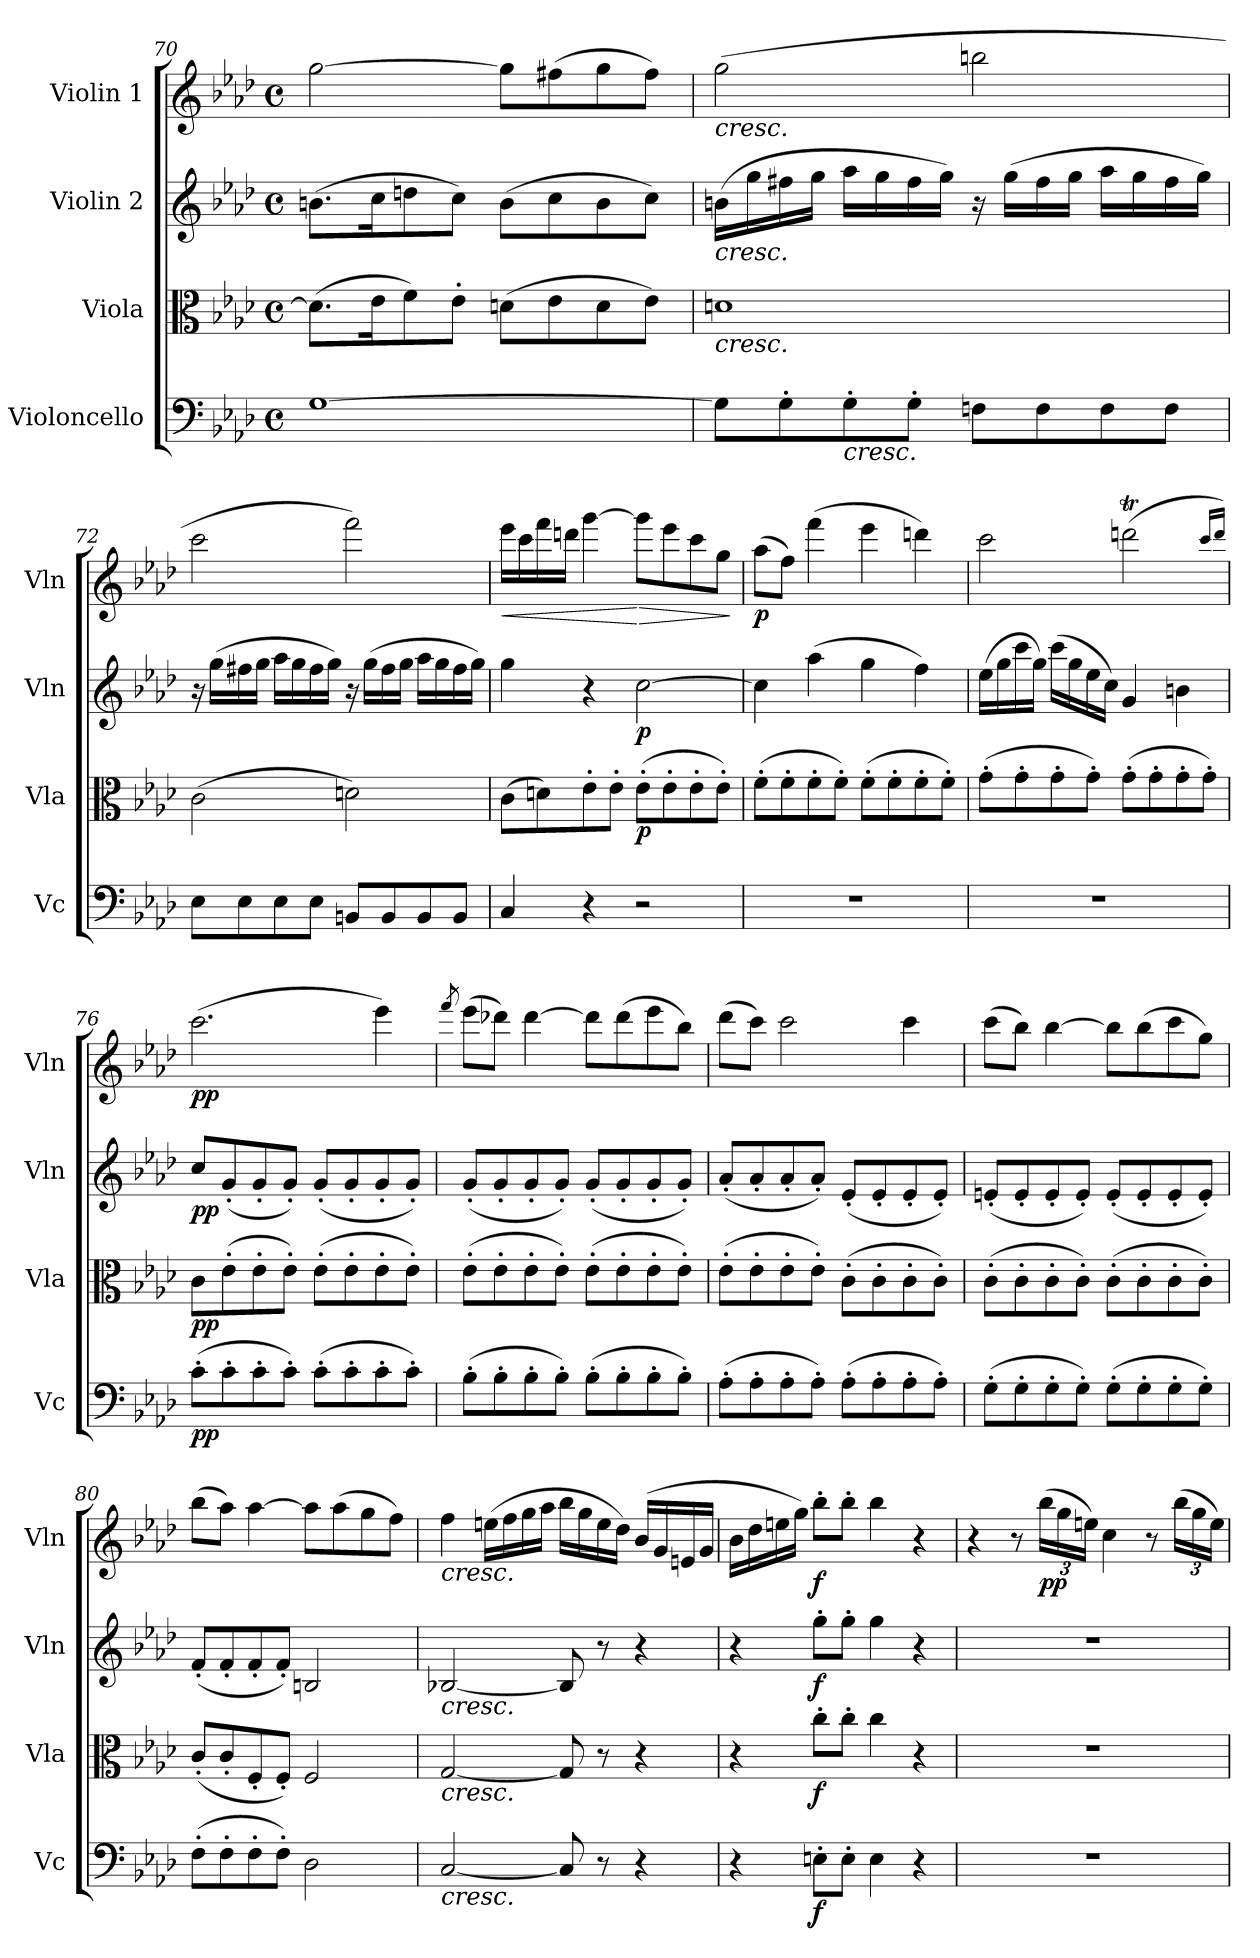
**kern	**dynam	**kern	**dynam	**kern	**dynam	**kern	**dynam
*part4	*part4	*part3	*part3	*part2	*part2	*part1	*part1
*staff4	*staff4	*staff3	*staff3	*staff2	*staff2	*staff1	*staff1
*I"Violoncello	*	*I"Viola	*	*I"Violin 2	*	*I"Violin 1	*
*I'Vc	*	*I'Vla	*	*I'Vln	*	*I'Vln	*
*clefF4	*	*clefC3	*	*clefG2	*	*clefG2	*
*k[b-e-a-d-]	*	*k[b-e-a-d-]	*	*k[b-e-a-d-]	*	*k[b-e-a-d-]	*
*M4/4	*	*M4/4	*	*M4/4	*	*M4/4	*
*met(c)	*	*met(c)	*	*met(c)	*	*met(c)	*
=70	=70	=70	=70	=70	=70	=70	=70
[1G	.	(8.d\L]	.	(8.bn\L	.	[2gg\	.
.	.	16e-\K	.	16cc\K	.	.	.
.	.	8f\)	.	8ddn\	.	.	.
.	.	8e-'\J	.	8cc\J)	.	.	.
.	.	(8dn\L	.	(8b\L	.	8gg\L]	.
.	.	8e-\	.	8cc\	.	(8ff#X\	.
.	.	8d\	.	8b\	.	8gg\	.
.	.	8e-\J)	.	8cc\J)	.	8ff#\J)	.
!!LO:LB:g=z
=71	=71	=71	=71	=71	=71	=71	=71
!	!	!	!	!	!	!LO:TX:b:i:t=cresc.	!
!	!	!	!	!LO:TX:b:i:t=cresc.	!	!	!
!	!	!LO:TX:b:i:t=cresc.	!	!	!	!	!
8G\L]	.	1dn	.	(16bn\LL	.	(2gg\	.
.	.	.	.	16gg\	.	.	.
8G'\	.	.	.	16ff#X\	.	.	.
.	.	.	.	16gg\JJ	.	.	.
!LO:TX:b:i:t=cresc.	!	!	!	!	!	!	!
8G'\	.	.	.	16aa-\LL	.	.	.
.	.	.	.	16gg\	.	.	.
8G'\J	.	.	.	16ff#\	.	.	.
.	.	.	.	16gg\JJ)	.	.	.
8Fn\L	.	.	.	16r	.	2bbn\	.
.	.	.	.	(16gg\LL	.	.	.
8F\	.	.	.	16ff#\	.	.	.
.	.	.	.	16gg\JJ	.	.	.
8F\	.	.	.	16aa-\LL	.	.	.
.	.	.	.	16gg\	.	.	.
8F\J	.	.	.	16ff#\	.	.	.
.	.	.	.	16gg\JJ)	.	.	.
!!LO:LB:g=z
=72	=72	=72	=72	=72	=72	=72	=72
8E-\L	.	(2c\	.	16r	.	2ccc\	.
.	.	.	.	(16gg\LL	.	.	.
8E-\	.	.	.	16ff#X\	.	.	.
.	.	.	.	16gg\JJ	.	.	.
8E-\	.	.	.	16aa-\LL	.	.	.
.	.	.	.	16gg\	.	.	.
8E-\J	.	.	.	16ff#\	.	.	.
.	.	.	.	16gg\JJ)	.	.	.
8BBn/L	.	2dn\)	.	16r	.	2fff\)	.
.	.	.	.	(16gg\LL	.	.	.
8BB/	.	.	.	16ff#\	.	.	.
.	.	.	.	16gg\JJ	.	.	.
8BB/	.	.	.	16aa-\LL	.	.	.
.	.	.	.	16gg\	.	.	.
8BB/J	.	.	.	16ff#\	.	.	.
.	.	.	.	16gg\JJ)	.	.	.
=73	=73	=73	=73	=73	=73	=73	=73
!	!	!	!	!	!	!	!LO:HP:b
4C/	.	(8c\L	.	4gg\	.	16eee-\LL	<
.	.	.	.	.	.	16ccc\	.
.	.	8dn\)	.	.	.	16fff\	.
.	.	.	.	.	.	16dddn\JJ	.
4r	.	8e-'\	.	4r	.	[4ggg\	.
.	.	8e-'\J	.	.	.	.	.
!	!	!	!LO:DY:b	!	!LO:DY:b	!	!LO:HP:n=1:b
2r	.	(8e-'\L	p	[2cc\	p	8ggg\L]	[ >
.	.	8e-'\	.	.	.	8eee-\	.
.	.	8e-'\	.	.	.	8ccc\	.
.	.	8e-'\J)	.	.	.	8gg\J	.
.	.	.	.	.	.	.	]
=74	=74	=74	=74	=74	=74	=74	=74
!	!	!	!	!	!	!	!LO:DY:b
1r	.	(8f'\L	.	4cc\]	.	(8aa-\L	p
.	.	8f'\	.	.	.	8ff\J)	.
.	.	8f'\	.	(4aa-\	.	(4fff\	.
.	.	8f'\J)	.	.	.	.	.
.	.	(8f'\L	.	4gg\	.	4eee-\	.
.	.	8f'\	.	.	.	.	.
.	.	8f'\	.	4ff\)	.	4dddn\)	.
.	.	8f'\J)	.	.	.	.	.
!!LO:PB:g=z
=75	=75	=75	=75	=75	=75	=75	=75
1r	.	(8g'\L	.	(16ee-\LL	.	2ccc\	.
.	.	.	.	16gg\	.	.	.
.	.	8g'\	.	16ccc\	.	.	.
.	.	.	.	16gg\JJ)	.	.	.
.	.	8g'\	.	(16ccc\LL	.	.	.
.	.	.	.	16gg\	.	.	.
.	.	8g'\J)	.	16ee-\	.	.	.
.	.	.	.	16cc\JJ)	.	.	.
.	.	(8g'\L	.	4g/	.	(2dddnt\	.
.	.	8g'\	.	.	.	.	.
.	.	8g'\	.	4bn\	.	.	.
.	.	8g'\J)	.	.	.	.	.
.	.	.	.	.	.	16qccc/LL	.
.	.	.	.	.	.	16qddd/JJ)	.
!!LO:LB:g=z
=76	=76	=76	=76	=76	=76	=76	=76
!	!LO:DY:b	!	!LO:DY:b	!	!LO:DY:b	!	!LO:DY:b
(8c'\L	pp	8c\L	pp	8cc/L	pp	(2.ccc\	pp
8c'\	.	(8e-'\	.	(8g'/	.	.	.
8c'\	.	8e-'\	.	8g'/	.	.	.
8c'\J)	.	8e-'\J)	.	8g'/J)	.	.	.
(8c'\L	.	(8e-'\L	.	(8g'/L	.	.	.
8c'\	.	8e-'\	.	8g'/	.	.	.
8c'\	.	8e-'\	.	8g'/	.	4eee-\)	.
8c'\J)	.	8e-'\J)	.	8g'/J)	.	.	.
=77	=77	=77	=77	=77	=77	=77	=77
.	.	.	.	.	.	8qfff/	.
(8B-'\L	.	(8e-'\L	.	(8g'/L	.	(8eee-\L	.
8B-'\	.	8e-'\	.	8g'/	.	8ddd-X\J)	.
8B-'\	.	8e-'\	.	8g'/	.	[4ddd-\	.
8B-'\J)	.	8e-'\J)	.	8g'/J)	.	.	.
(8B-'\L	.	(8e-'\L	.	(8g'/L	.	8ddd-\L]	.
8B-'\	.	8e-'\	.	8g'/	.	(8ddd-\	.
8B-'\	.	8e-'\	.	8g'/	.	8eee-\	.
8B-'\J)	.	8e-'\J)	.	8g'/J)	.	8bb-\J)	.
=78	=78	=78	=78	=78	=78	=78	=78
(8A-'\L	.	(8e-'\L	.	(8a-'/L	.	(8ddd-\L	.
8A-'\	.	8e-'\	.	8a-'/	.	8ccc\J)	.
8A-'\	.	8e-'\	.	8a-'/	.	2ccc\	.
8A-'\J)	.	8e-'\J)	.	8a-'/J)	.	.	.
(8A-'\L	.	(8c'\L	.	(8e-'/L	.	.	.
8A-'\	.	8c'\	.	8e-'/	.	.	.
8A-'\	.	8c'\	.	8e-'/	.	4ccc\	.
8A-'\J)	.	8c'\J)	.	8e-'/J)	.	.	.
=79	=79	=79	=79	=79	=79	=79	=79
(8G'\L	.	(8c'\L	.	(8en'/L	.	(8ccc\L	.
8G'\	.	8c'\	.	8e'/	.	8bb-\J)	.
8G'\	.	8c'\	.	8e'/	.	[4bb-\	.
8G'\J)	.	8c'\J)	.	8e'/J)	.	.	.
(8G'\L	.	(8c'\L	.	(8e'/L	.	8bb-\L]	.
8G'\	.	8c'\	.	8e'/	.	(8bb-\	.
8G'\	.	8c'\	.	8e'/	.	8ccc\	.
8G'\J)	.	8c'\J)	.	8e'/J)	.	8gg\J)	.
!!LO:LB:g=z
=80	=80	=80	=80	=80	=80	=80	=80
(8F'\L	.	(8c'/L	.	(8f'/L	.	(8bb-\L	.
8F'\	.	8c'/	.	8f'/	.	8aa-\J)	.
8F'\	.	8F'/	.	8f'/	.	[4aa-\	.
8F'\J)	.	8F'/J)	.	8f'/J)	.	.	.
2D-\	.	2F/	.	2Bn/	.	8aa-\L]	.
.	.	.	.	.	.	(8aa-\	.
.	.	.	.	.	.	8gg\	.
.	.	.	.	.	.	8ff\J)	.
!!LO:LB:g=z
=81	=81	=81	=81	=81	=81	=81	=81
!	!	!	!	!	!	!LO:TX:b:i:t=cresc.	!
!	!	!	!	!LO:TX:b:i:t=cresc.	!	!	!
!	!	!LO:TX:b:i:t=cresc.	!	!	!	!	!
!LO:TX:b:i:t=cresc.	!	!	!	!	!	!	!
[2C/	.	[2G/	.	[2B-X/	.	4ff\	.
.	.	.	.	.	.	(16een\LL	.
.	.	.	.	.	.	16ff\	.
.	.	.	.	.	.	16gg\	.
.	.	.	.	.	.	16aa-\JJ	.
8C/]	.	8G/]	.	8B-/]	.	16bb-\LL	.
.	.	.	.	.	.	16gg\	.
8r	.	8r	.	8r	.	16ee\	.
.	.	.	.	.	.	16dd-\JJ)	.
4r	.	4r	.	4r	.	(16b-/LL	.
.	.	.	.	.	.	16g/	.
.	.	.	.	.	.	16en/	.
.	.	.	.	.	.	16g/JJ	.
=82	=82	=82	=82	=82	=82	=82	=82
4r	.	4r	.	4r	.	16b-\LL	.
.	.	.	.	.	.	16dd-\	.
.	.	.	.	.	.	16een\	.
.	.	.	.	.	.	16gg\JJ)	.
!	!LO:DY:b	!	!LO:DY:b	!	!LO:DY:b	!	!LO:DY:b
8En'\L	f	8cc'\L	f	8gg'\L	f	8bb-'\L	f
8E'\J	.	8cc'\J	.	8gg'\J	.	8bb-'\J	.
4E\	.	4cc\	.	4gg\	.	4bb-\	.
4r	.	4r	.	4r	.	4r	.
=83	=83	=83	=83	=83	=83	=83	=83
1r	.	1r	.	1r	.	4r	.
.	.	.	.	.	.	8r	.
*	*	*	*	*	*	*Xbrackettup	*
!	!	!	!	!	!	!	!LO:DY:b
.	.	.	.	.	.	(24bb-\LL	pp
.	.	.	.	.	.	24gg\	.
.	.	.	.	.	.	24een\JJ)	.
.	.	.	.	.	.	4cc\	.
.	.	.	.	.	.	8r	.
.	.	.	.	.	.	(24bb-\LL	.
.	.	.	.	.	.	24gg\	.
.	.	.	.	.	.	24ee\JJ)	.
=	=	=	=	=	=	=	=
*-	*-	*-	*-	*-	*-	*-	*-
